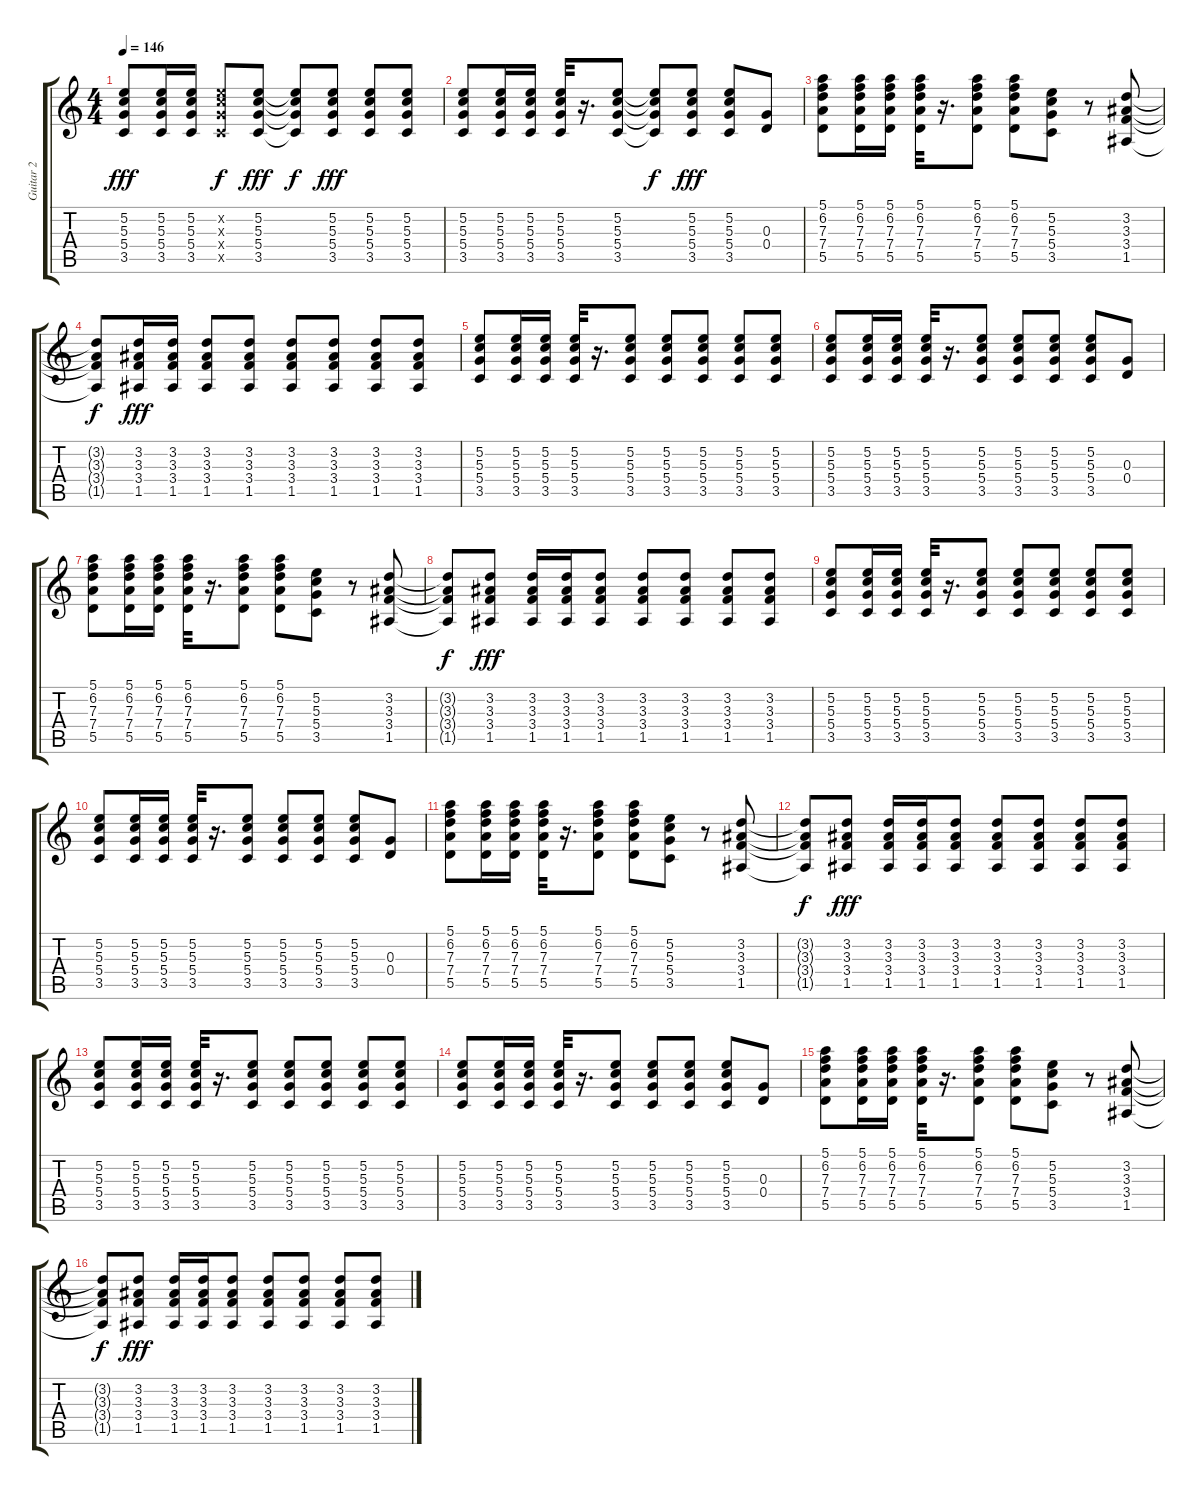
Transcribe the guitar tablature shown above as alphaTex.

\track ("Guitar 2" "Guitar 2") {instrument electricguitarjazz}
\staff {score tabs}
\tuning (E4 B3 G3 D3 A2 E2) {hide}
\ts (4 4)
\tempo 146
\clef g2
\ks c
(5.2 5.3 5.4 3.5).8{dy fff} (5.2 5.3 5.4 3.5).16 (5.2 5.3 5.4 3.5).16 (5.2{x} 5.3{x} 5.4{x} 3.5{x}).8{dy f} (5.2 5.3 5.4 3.5).8{dy fff} (5.2{t} 5.3{t} 5.4{t} 3.5{t}).8{dy f} (5.2 5.3 5.4 3.5).8{dy fff} (5.2 5.3 5.4 3.5).8 (5.2 5.3 5.4 3.5).8 |
(5.2 5.3 5.4 3.5).8 (5.2 5.3 5.4 3.5).16 (5.2 5.3 5.4 3.5).16 (5.2 5.3 5.4 3.5).32 r.16{d} (5.2 5.3 5.4 3.5).8 (5.2{t} 5.3{t} 5.4{t} 3.5{t}).8{dy f} (5.2 5.3 5.4 3.5).8{dy fff} (5.2 5.3 5.4 3.5).8 (0.3 0.4).8 |
(5.1 6.2 7.3 7.4 5.5).8 (5.1 6.2 7.3 7.4 5.5).16 (5.1 6.2 7.3 7.4 5.5).16 (5.1 6.2 7.3 7.4 5.5).32 r.16{d} (5.1 6.2 7.3 7.4 5.5).8 (5.1 6.2 7.3 7.4 5.5).8 (5.2 5.3 5.4 3.5).8 r.8 (3.2 3.3 3.4 1.5).8 |
(3.2{t} 3.3{t} 3.4{t} 1.5{t}).8{dy f} (3.2 3.3 3.4 1.5).16{dy fff} (3.2 3.3 3.4 1.5).16 (3.2 3.3 3.4 1.5).8 (3.2 3.3 3.4 1.5).8 (3.2 3.3 3.4 1.5).8 (3.2 3.3 3.4 1.5).8 (3.2 3.3 3.4 1.5).8 (3.2 3.3 3.4 1.5).8 |
(5.2 5.3 5.4 3.5).8 (5.2 5.3 5.4 3.5).16 (5.2 5.3 5.4 3.5).16 (5.2 5.3 5.4 3.5).32 r.16{d} (5.2 5.3 5.4 3.5).8 (5.2 5.3 5.4 3.5).8 (5.2 5.3 5.4 3.5).8 (5.2 5.3 5.4 3.5).8 (5.2 5.3 5.4 3.5).8 |
(5.2 5.3 5.4 3.5).8 (5.2 5.3 5.4 3.5).16 (5.2 5.3 5.4 3.5).16 (5.2 5.3 5.4 3.5).32 r.16{d} (5.2 5.3 5.4 3.5).8 (5.2 5.3 5.4 3.5).8 (5.2 5.3 5.4 3.5).8 (5.2 5.3 5.4 3.5).8 (0.3 0.4).8 |
(5.1 6.2 7.3 7.4 5.5).8 (5.1 6.2 7.3 7.4 5.5).16 (5.1 6.2 7.3 7.4 5.5).16 (5.1 6.2 7.3 7.4 5.5).32 r.16{d} (5.1 6.2 7.3 7.4 5.5).8 (5.1 6.2 7.3 7.4 5.5).8 (5.2 5.3 5.4 3.5).8 r.8 (3.2 3.3 3.4 1.5).8 |
(3.2{t} 3.3{t} 3.4{t} 1.5{t}).8{dy f} (3.2 3.3 3.4 1.5).8{dy fff} (3.2 3.3 3.4 1.5).16 (3.2 3.3 3.4 1.5).16 (3.2 3.3 3.4 1.5).8 (3.2 3.3 3.4 1.5).8 (3.2 3.3 3.4 1.5).8 (3.2 3.3 3.4 1.5).8 (3.2 3.3 3.4 1.5).8 |
(5.2 5.3 5.4 3.5).8 (5.2 5.3 5.4 3.5).16 (5.2 5.3 5.4 3.5).16 (5.2 5.3 5.4 3.5).32 r.16{d} (5.2 5.3 5.4 3.5).8 (5.2 5.3 5.4 3.5).8 (5.2 5.3 5.4 3.5).8 (5.2 5.3 5.4 3.5).8 (5.2 5.3 5.4 3.5).8 |
(5.2 5.3 5.4 3.5).8 (5.2 5.3 5.4 3.5).16 (5.2 5.3 5.4 3.5).16 (5.2 5.3 5.4 3.5).32 r.16{d} (5.2 5.3 5.4 3.5).8 (5.2 5.3 5.4 3.5).8 (5.2 5.3 5.4 3.5).8 (5.2 5.3 5.4 3.5).8 (0.3 0.4).8 |
(5.1 6.2 7.3 7.4 5.5).8 (5.1 6.2 7.3 7.4 5.5).16 (5.1 6.2 7.3 7.4 5.5).16 (5.1 6.2 7.3 7.4 5.5).32 r.16{d} (5.1 6.2 7.3 7.4 5.5).8 (5.1 6.2 7.3 7.4 5.5).8 (5.2 5.3 5.4 3.5).8 r.8 (3.2 3.3 3.4 1.5).8 |
(3.2{t} 3.3{t} 3.4{t} 1.5{t}).8{dy f} (3.2 3.3 3.4 1.5).8{dy fff} (3.2 3.3 3.4 1.5).16 (3.2 3.3 3.4 1.5).16 (3.2 3.3 3.4 1.5).8 (3.2 3.3 3.4 1.5).8 (3.2 3.3 3.4 1.5).8 (3.2 3.3 3.4 1.5).8 (3.2 3.3 3.4 1.5).8 |
(5.2 5.3 5.4 3.5).8 (5.2 5.3 5.4 3.5).16 (5.2 5.3 5.4 3.5).16 (5.2 5.3 5.4 3.5).32 r.16{d} (5.2 5.3 5.4 3.5).8 (5.2 5.3 5.4 3.5).8 (5.2 5.3 5.4 3.5).8 (5.2 5.3 5.4 3.5).8 (5.2 5.3 5.4 3.5).8 |
(5.2 5.3 5.4 3.5).8 (5.2 5.3 5.4 3.5).16 (5.2 5.3 5.4 3.5).16 (5.2 5.3 5.4 3.5).32 r.16{d} (5.2 5.3 5.4 3.5).8 (5.2 5.3 5.4 3.5).8 (5.2 5.3 5.4 3.5).8 (5.2 5.3 5.4 3.5).8 (0.3 0.4).8 |
(5.1 6.2 7.3 7.4 5.5).8 (5.1 6.2 7.3 7.4 5.5).16 (5.1 6.2 7.3 7.4 5.5).16 (5.1 6.2 7.3 7.4 5.5).32 r.16{d} (5.1 6.2 7.3 7.4 5.5).8 (5.1 6.2 7.3 7.4 5.5).8 (5.2 5.3 5.4 3.5).8 r.8 (3.2 3.3 3.4 1.5).8 |
(3.2{t} 3.3{t} 3.4{t} 1.5{t}).8{dy f} (3.2 3.3 3.4 1.5).8{dy fff} (3.2 3.3 3.4 1.5).16 (3.2 3.3 3.4 1.5).16 (3.2 3.3 3.4 1.5).8 (3.2 3.3 3.4 1.5).8 (3.2 3.3 3.4 1.5).8 (3.2 3.3 3.4 1.5).8 (3.2 3.3 3.4 1.5).8
